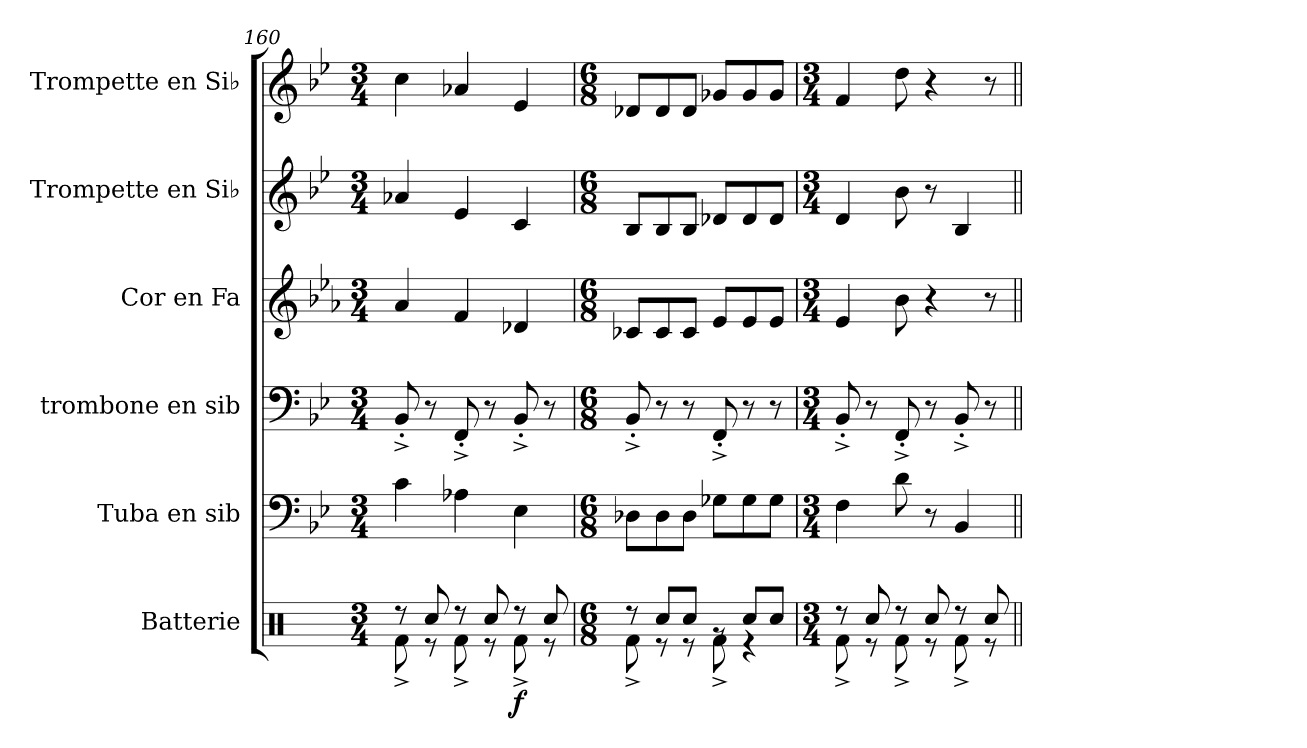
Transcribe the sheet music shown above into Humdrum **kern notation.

**kern	**dynam	**kern	**kern	**kern	**kern	**kern
*part6	*part6	*part5	*part4	*part3	*part2	*part1
*staff6	*staff6	*staff5	*staff4	*staff3	*staff2	*staff1
*I"Batterie	*	*I"Tuba en sib	*I"trombone en sib	*I"Cor en Fa	*I"Trompette en Si♭	*I"Trompette en Si♭
*I'Batt.	*	*I'Tub. sib	*I'Trb. sib	*I'Cor Fa	*I'Tromp. Si♭	*I'Tromp. Si♭
!!LO:LB:g=z
*clefX	*	*clefF4	*clefF4	*clefG2	*clefG2	*clefG2
*	*	*ITrd1c2	*ITrd1c2	*ITrd4c7	*ITrd1c2	*ITrd1c2
*k[]	*	*k[b-e-a-d-]	*k[b-e-a-d-]	*k[b-e-a-d-]	*k[b-e-a-d-]	*k[b-e-a-d-]
*M3/4	*	*M3/4	*M3/4	*M3/4	*M3/4	*M3/4
=160	=160	=160	=160	=160	=160	=160
*^	*	*	*	*	*	*
8r	8Rf^\	.	4B-\	8AA-'^/	4d-/	4g-X/	4b-\
8Rcc/	8r	.	.	8r	.	.	.
8r	8Rf^\	.	4G-X\	8EE-'^/	4B-/	4d-/	4g-X/
8Rcc/	8r	.	.	8r	.	.	.
!	!	!LO:DY:b	!	!	!	!	!
8r	8Rf^\	f	4D-\	8AA-'^/	4G-X/	4B-/	4d-/
8Rcc/	8r	.	.	8r	.	.	.
=161	=161	=161	=161	=161	=161	=161	=161
*M6/8	*	*	*M6/8	*M6/8	*M6/8	*M6/8	*M6/8
8r	8Rf^\	.	8C-X\L	8AA-'^/	8F-X/L	8A-/L	8c-X/L
8Rcc/L	8r	.	8C-\	8r	8F-/	8A-/	8c-/
8Rcc/J	8r	.	8C-\J	8r	8F-/J	8A-/J	8c-/J
8rg	8Rf^\	.	8F-X\L	8EE-'^/	8A-/L	8c-X/L	8f-X/L
8Rcc/L	4r	.	8F-\	8r	8A-/	8c-/	8f-/
8Rcc/J	.	.	8F-\J	8r	8A-/J	8c-/J	8f-/J
=162	=162	=162	=162	=162	=162	=162	=162
*M3/4	*	*	*M3/4	*M3/4	*M3/4	*M3/4	*M3/4
8r	8Rf^\	.	4E-\	8AA-'^/	4A-/	4c/	4e-/
8Rcc/	8r	.	.	8r	.	.	.
8r	8Rf^\	.	8c\	8EE-'^/	8e-\	8a-\	8cc\
8Rcc/	8r	.	8r	8r	4r	8r	4r
8r	8Rf^\	.	4AA-/	8AA-'^/	.	4A-/	.
8Rcc/	8r	.	.	8r	8r	.	8r
*v	*v	*	*	*	*	*	*
=||	=||	=||	=||	=||	=||	=||
*-	*-	*-	*-	*-	*-	*-
